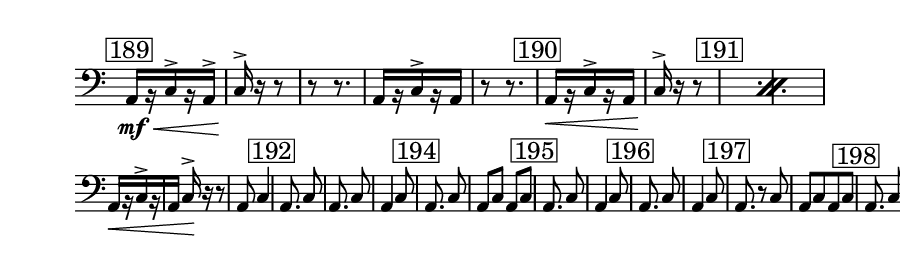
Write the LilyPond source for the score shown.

\version "2.18.2"

#(set-global-staff-size 17)

\paper {
  paper-height = 3.5\in
  paper-width = 6\in
  indent = 0\in
  right-margin = 0.5\in
  bottom-margin = 0.5\in
  top-margin = 0.5\in
  left-margin = 0.5\in
  ragged-bottom = ##f
  ragged-last = ##f
  
}

\header {
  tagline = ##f
}


cOn = {  }
cOff = {  }

timp = \relative a, {
  \override Script.direction = #UP

\mark \markup { \box 189 }

  \time 5/16 a16\mf\<[ r c-> r a->] 
  \time 4/16 c->\! r r8 
  \time 5/16 r8 r8. 
  a16[ r c-> r a] 
  r8 r8. \mark \markup { \box 190 }
 
 
 \repeat percent 2  { 
  \time 5/16  a16\<[ r c-> r a]
  \time 4/16  c16->\! r r8 \mark \markup { \box 191 }
  }



  \time 5/16 a16\<[ r c-> r a] 
  \time 4/16 c->\! r r8 
  \time 3/8 a8 c4 \mark \markup { \box 192 }
  \time 5/16 a8. c8 
  a8. c8 
  \time 3/8 a4 c8 \mark \markup { \box 194 }
  \time 5/16 a8. c8 
  \time 2/4 a c a[ c] \mark \markup { \box 195 } 
  \time 5/16 a8. c8 
  \time 3/8 a4 c8 \mark \markup { \box 196 }
  \time 5/16 a8. c8
  \time 3/8 a4 c8 \mark \markup { \box 197 } 
  \time 7/16 a8. r8 c 
  \time 2/4 a8 c a c \mark \markup { \box 198 } 
  \time 5/16 a8. c8 
  \time 2/4 a c a c \mark \markup { \box 199 } 
  \repeat percent 3 { 
    a c a[ c] 
  }
  a[ c] a r   \bar "||"
}

\score {
  \new Staff \with { \clef F } {
    \timp
  }
  \layout {
    \context {
      \Score
      \omit BarNumber
      \omit TimeSignature
    }
  }
}
  